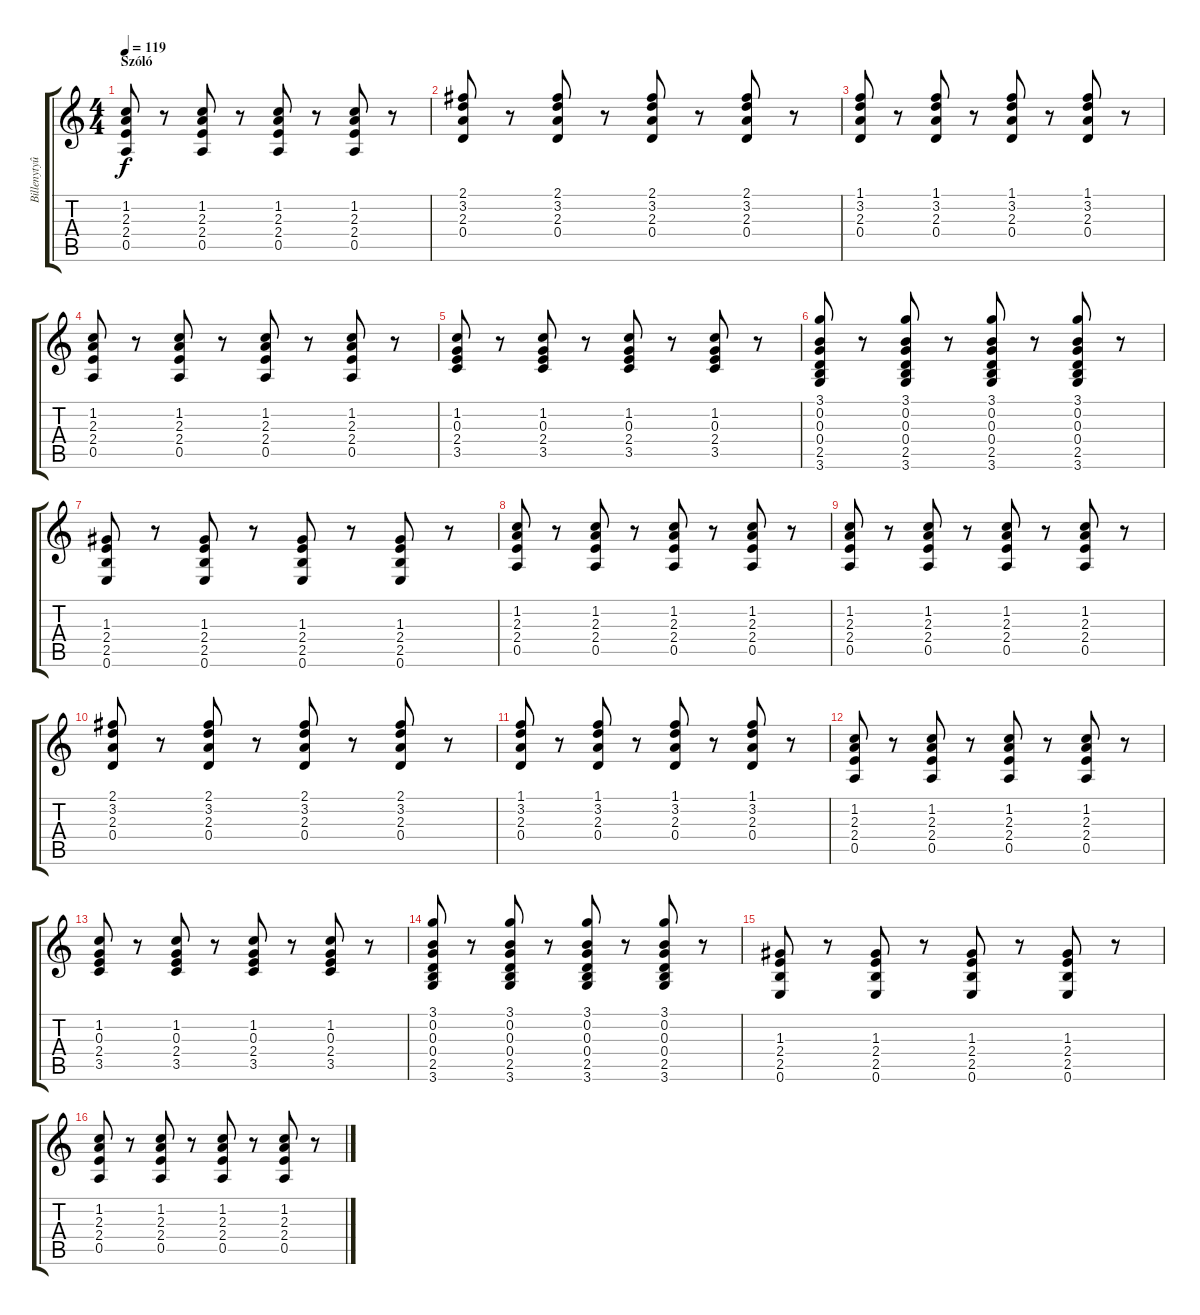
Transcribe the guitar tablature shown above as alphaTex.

\track ("Billenytyû" "Billenytyû") {instrument electricguitarjazz}
\staff {score tabs}
\tuning (E4 B3 G3 D3 A2 E2) {hide}
\ts (4 4)
\section ("" "Szóló")
\tempo 119
\clef g2
\ks c
(1.2 2.3 2.4 0.5).8{dy f} r.8 (1.2 2.3 2.4 0.5).8 r.8 (1.2 2.3 2.4 0.5).8 r.8 (1.2 2.3 2.4 0.5).8 r.8 |
(2.1 3.2 2.3 0.4).8 r.8 (2.1 3.2 2.3 0.4).8 r.8 (2.1 3.2 2.3 0.4).8 r.8 (2.1 3.2 2.3 0.4).8 r.8 |
(1.1 3.2 2.3 0.4).8 r.8 (1.1 3.2 2.3 0.4).8 r.8 (1.1 3.2 2.3 0.4).8 r.8 (1.1 3.2 2.3 0.4).8 r.8 |
(1.2 2.3 2.4 0.5).8 r.8 (1.2 2.3 2.4 0.5).8 r.8 (1.2 2.3 2.4 0.5).8 r.8 (1.2 2.3 2.4 0.5).8 r.8 |
(1.2 0.3 2.4 3.5).8 r.8 (1.2 0.3 2.4 3.5).8 r.8 (1.2 0.3 2.4 3.5).8 r.8 (1.2 0.3 2.4 3.5).8 r.8 |
(3.1 0.2 0.3 0.4 2.5 3.6).8 r.8 (3.1 0.2 0.3 0.4 2.5 3.6).8 r.8 (3.1 0.2 0.3 0.4 2.5 3.6).8 r.8 (3.1 0.2 0.3 0.4 2.5 3.6).8 r.8 |
(1.3 2.4 2.5 0.6).8 r.8 (1.3 2.4 2.5 0.6).8 r.8 (1.3 2.4 2.5 0.6).8 r.8 (1.3 2.4 2.5 0.6).8 r.8 |
(1.2 2.3 2.4 0.5).8 r.8 (1.2 2.3 2.4 0.5).8 r.8 (1.2 2.3 2.4 0.5).8 r.8 (1.2 2.3 2.4 0.5).8 r.8 |
(1.2 2.3 2.4 0.5).8 r.8 (1.2 2.3 2.4 0.5).8 r.8 (1.2 2.3 2.4 0.5).8 r.8 (1.2 2.3 2.4 0.5).8 r.8 |
(2.1 3.2 2.3 0.4).8 r.8 (2.1 3.2 2.3 0.4).8 r.8 (2.1 3.2 2.3 0.4).8 r.8 (2.1 3.2 2.3 0.4).8 r.8 |
(1.1 3.2 2.3 0.4).8 r.8 (1.1 3.2 2.3 0.4).8 r.8 (1.1 3.2 2.3 0.4).8 r.8 (1.1 3.2 2.3 0.4).8 r.8 |
(1.2 2.3 2.4 0.5).8 r.8 (1.2 2.3 2.4 0.5).8 r.8 (1.2 2.3 2.4 0.5).8 r.8 (1.2 2.3 2.4 0.5).8 r.8 |
(1.2 0.3 2.4 3.5).8 r.8 (1.2 0.3 2.4 3.5).8 r.8 (1.2 0.3 2.4 3.5).8 r.8 (1.2 0.3 2.4 3.5).8 r.8 |
(3.1 0.2 0.3 0.4 2.5 3.6).8 r.8 (3.1 0.2 0.3 0.4 2.5 3.6).8 r.8 (3.1 0.2 0.3 0.4 2.5 3.6).8 r.8 (3.1 0.2 0.3 0.4 2.5 3.6).8 r.8 |
(1.3 2.4 2.5 0.6).8 r.8 (1.3 2.4 2.5 0.6).8 r.8 (1.3 2.4 2.5 0.6).8 r.8 (1.3 2.4 2.5 0.6).8 r.8 |
(1.2 2.3 2.4 0.5).8 r.8 (1.2 2.3 2.4 0.5).8 r.8 (1.2 2.3 2.4 0.5).8 r.8 (1.2 2.3 2.4 0.5).8 r.8
